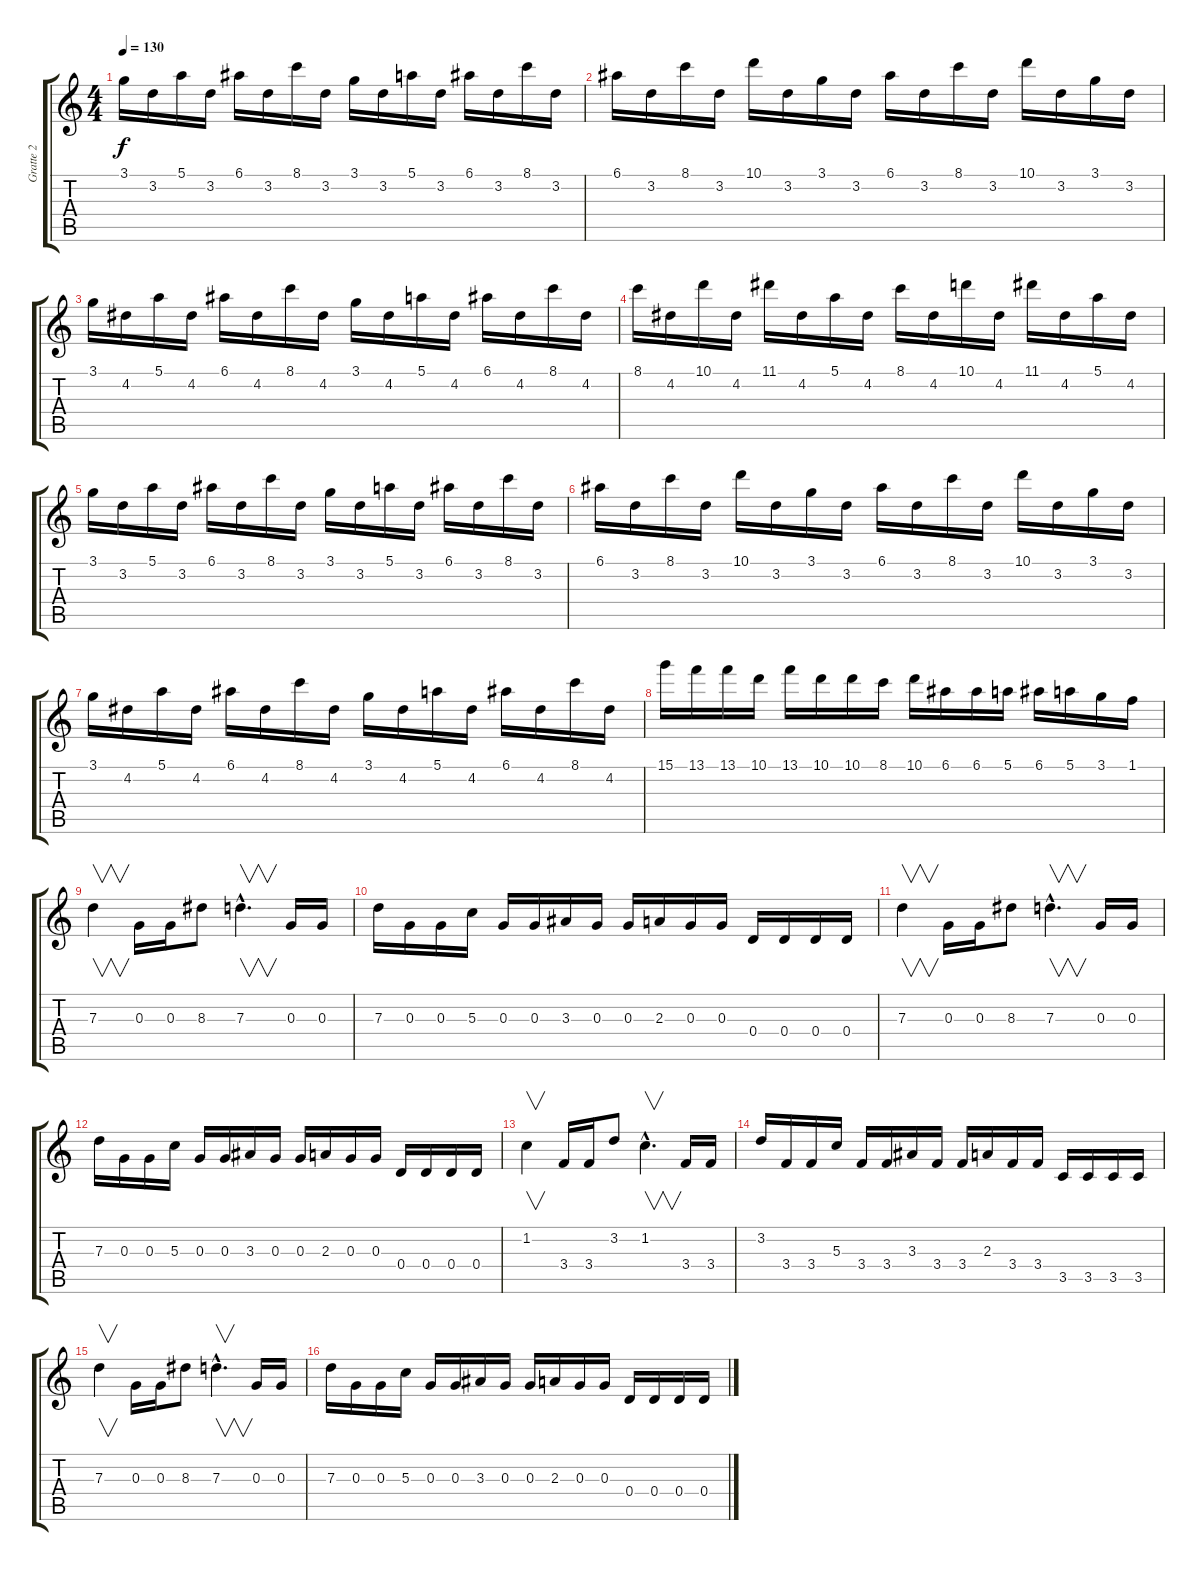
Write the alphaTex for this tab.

\track ("Gratte 2" "Gratte 2") {instrument overdrivenguitar}
\staff {score tabs}
\tuning (E4 B3 G3 D3 A2 E2) {hide}
\ts (4 4)
\tempo 130
\clef g2
\ks c
3.1.16{dy f} 3.2.16 5.1.16 3.2.16 6.1.16 3.2.16 8.1.16 3.2.16 3.1.16 3.2.16 5.1.16 3.2.16 6.1.16 3.2.16 8.1.16 3.2.16 |
6.1.16 3.2.16 8.1.16 3.2.16 10.1.16 3.2.16 3.1.16 3.2.16 6.1.16 3.2.16 8.1.16 3.2.16 10.1.16 3.2.16 3.1.16 3.2.16 |
3.1.16 4.2.16 5.1.16 4.2.16 6.1.16 4.2.16 8.1.16 4.2.16 3.1.16 4.2.16 5.1.16 4.2.16 6.1.16 4.2.16 8.1.16 4.2.16 |
8.1.16 4.2.16 10.1.16 4.2.16 11.1.16 4.2.16 5.1.16 4.2.16 8.1.16 4.2.16 10.1.16 4.2.16 11.1.16 4.2.16 5.1.16 4.2.16 |
3.1.16 3.2.16 5.1.16 3.2.16 6.1.16 3.2.16 8.1.16 3.2.16 3.1.16 3.2.16 5.1.16 3.2.16 6.1.16 3.2.16 8.1.16 3.2.16 |
6.1.16 3.2.16 8.1.16 3.2.16 10.1.16 3.2.16 3.1.16 3.2.16 6.1.16 3.2.16 8.1.16 3.2.16 10.1.16 3.2.16 3.1.16 3.2.16 |
3.1.16 4.2.16 5.1.16 4.2.16 6.1.16 4.2.16 8.1.16 4.2.16 3.1.16 4.2.16 5.1.16 4.2.16 6.1.16 4.2.16 8.1.16 4.2.16 |
15.1.16 13.1.16 13.1.16 10.1.16 13.1.16 10.1.16 10.1.16 8.1.16 10.1.16 6.1.16 6.1.16 5.1.16 6.1.16 5.1.16 3.1.16 1.1.16 |
7.3.4{v} 0.3.16 0.3.16 8.3.8 7.3{hac}.4{v d} 0.3.16 0.3.16 |
7.3.16 0.3.16 0.3.16 5.3.16 0.3.16 0.3.16 3.3.16 0.3.16 0.3.16 2.3.16 0.3.16 0.3.16 0.4.16 0.4.16 0.4.16 0.4.16 |
7.3.4{v} 0.3.16 0.3.16 8.3.8 7.3{hac}.4{v d} 0.3.16 0.3.16 |
7.3.16 0.3.16 0.3.16 5.3.16 0.3.16 0.3.16 3.3.16 0.3.16 0.3.16 2.3.16 0.3.16 0.3.16 0.4.16 0.4.16 0.4.16 0.4.16 |
1.2.4{v} 3.4.16 3.4.16 3.2.8 1.2{hac}.4{v d} 3.4.16 3.4.16 |
3.2.16 3.4.16 3.4.16 5.3.16 3.4.16 3.4.16 3.3.16 3.4.16 3.4.16 2.3.16 3.4.16 3.4.16 3.5.16 3.5.16 3.5.16 3.5.16 |
7.3.4{v} 0.3.16 0.3.16 8.3.8 7.3{hac}.4{v d} 0.3.16 0.3.16 |
7.3.16 0.3.16 0.3.16 5.3.16 0.3.16 0.3.16 3.3.16 0.3.16 0.3.16 2.3.16 0.3.16 0.3.16 0.4.16 0.4.16 0.4.16 0.4.16
